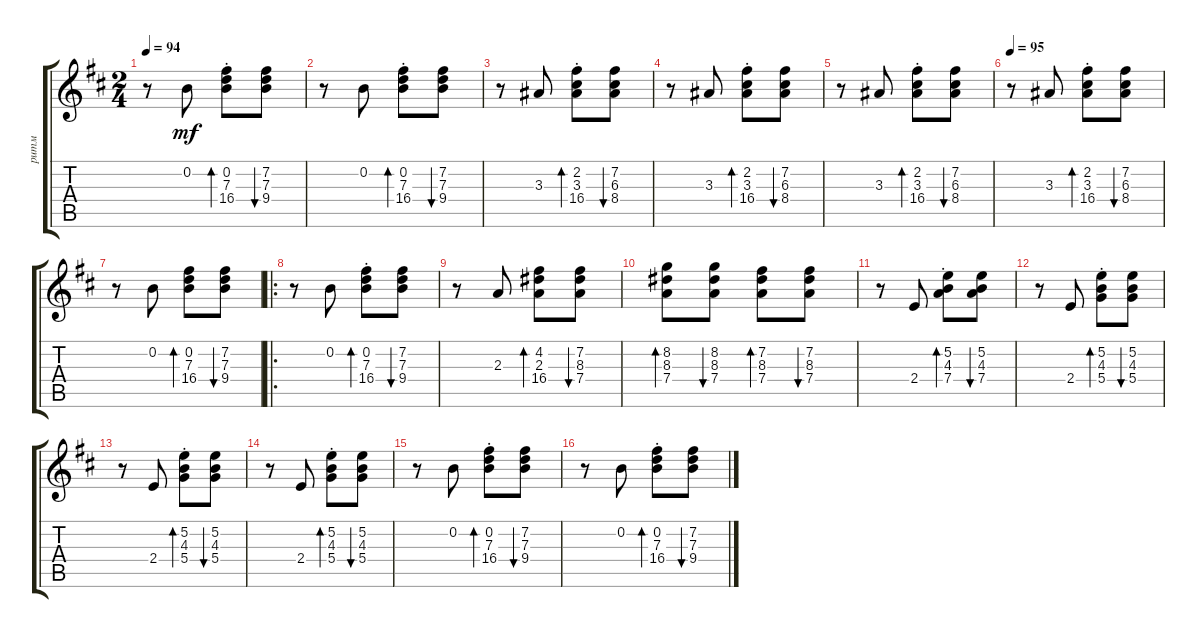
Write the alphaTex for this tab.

\track ("ритм" "ритм") {instrument acousticguitarsteel}
\staff {score tabs}
\tuning (E4 B3 G3 D3 A2 E2) {hide}
\ts (2 4)
\tempo 94
\clef g2
\ks bminor
r.8{dy mf} 0.2.8 (0.2{st} 7.3{st} 16.4{st}).8{bd 120} (7.2 7.3 9.4).8{bu 120} |
r.8 0.2.8 (0.2{st} 7.3{st} 16.4{st}).8{bd 120} (7.2 7.3 9.4).8{bu 120} |
r.8 3.3.8 (2.2{st} 3.3{st} 16.4{st}).8{bd 120} (7.2 6.3 8.4).8{bu 120} |
r.8 3.3.8 (2.2{st} 3.3{st} 16.4{st}).8{bd 120} (7.2 6.3 8.4).8{bu 120} |
r.8 3.3.8 (2.2{st} 3.3{st} 16.4{st}).8{bd 120} (7.2 6.3 8.4).8{bu 120} |
\tempo 95
r.8 3.3.8 (2.2{st} 3.3{st} 16.4{st}).8{bd 120} (7.2 6.3 8.4).8{bu 120} |
r.8 0.2.8 (0.2 7.3 16.4).8{bd 120} (7.2 7.3 9.4).8{bu 120} |
\ro
r.8 0.2.8 (0.2{st} 7.3{st} 16.4{st}).8{bd 120} (7.2 7.3 9.4).8{bu 120} |
r.8 2.3.8 (4.2 2.3 16.4).8{bd 120} (7.2 8.3 7.4).8{bu 120} |
(8.2 8.3 7.4).8{bd 120} (8.2 8.3 7.4).8{bu 120} (7.2 8.3 7.4).8{bd 120} (7.2 8.3 7.4).8{bu 120} |
r.8 2.4.8 (5.2{st} 4.3{st} 7.4{st}).8{bd 120} (5.2 4.3 7.4).8{bu 120} |
r.8 2.4.8 (5.2{st} 4.3{st} 5.4{st}).8{bd 120} (5.2 4.3 5.4).8{bu 120} |
r.8 2.4.8 (5.2{st} 4.3{st} 5.4{st}).8{bd 120} (5.2 4.3 5.4).8{bu 120} |
r.8 2.4.8 (5.2{st} 4.3{st} 5.4{st}).8{bd 120} (5.2 4.3 5.4).8{bu 120} |
r.8 0.2.8 (0.2{st} 7.3{st} 16.4{st}).8{bd 120} (7.2 7.3 9.4).8{bu 120} |
r.8 0.2.8 (0.2{st} 7.3{st} 16.4{st}).8{bd 120} (7.2 7.3 9.4).8{bu 120}
